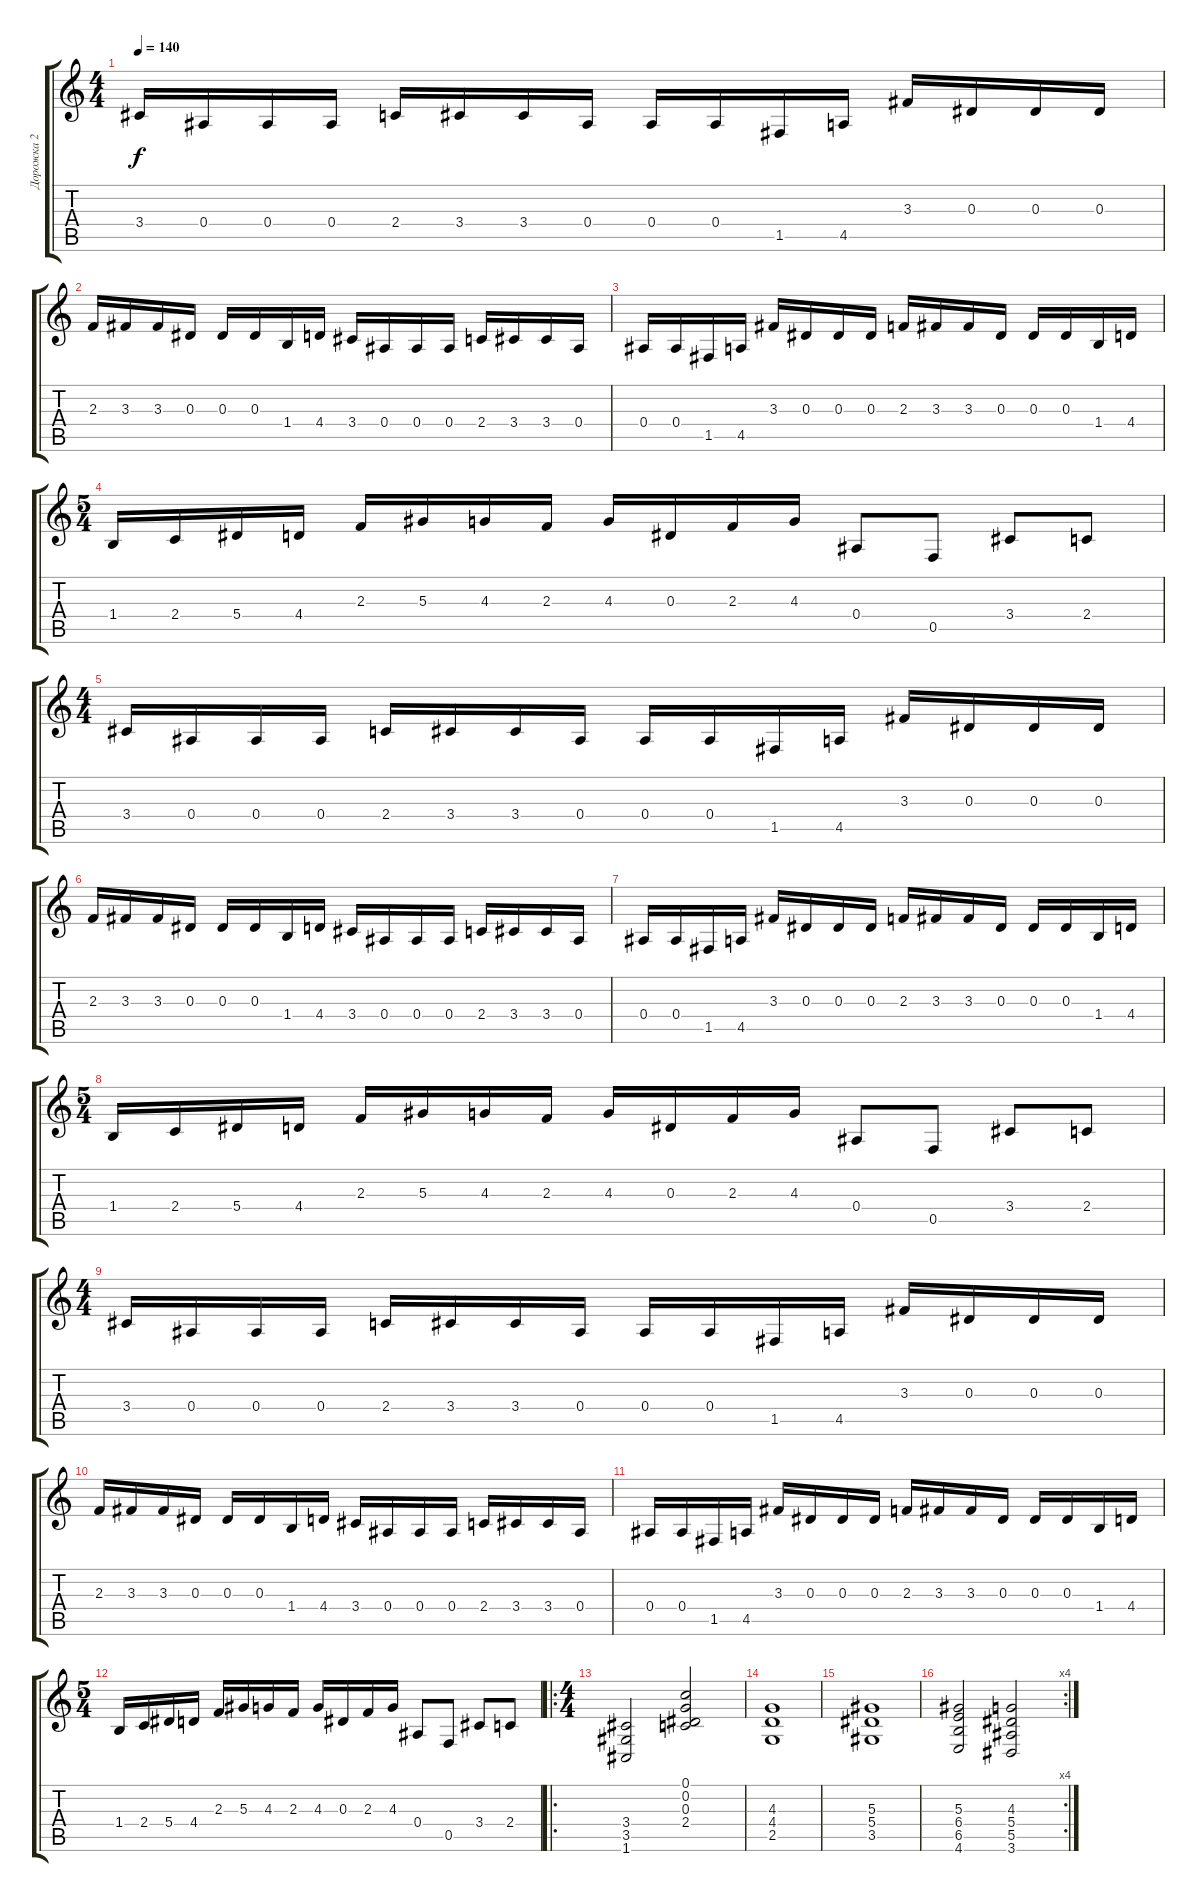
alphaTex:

\track ("Дорожка 2" "Дорожка 2") {instrument distortionguitar}
\staff {score tabs}
\tuning (C4 G3 Eb3 Bb2 F2 C2) {hide}
\ts (4 4)
\tempo 140
\clef g2
\ks c
3.4.16{dy f} 0.4.16 0.4.16 0.4.16 2.4.16 3.4.16 3.4.16 0.4.16 0.4.16 0.4.16 1.5.16 4.5.16 3.3.16 0.3.16 0.3.16 0.3.16 |
2.3.16 3.3.16 3.3.16 0.3.16 0.3.16 0.3.16 1.4.16 4.4.16 3.4.16 0.4.16 0.4.16 0.4.16 2.4.16 3.4.16 3.4.16 0.4.16 |
0.4.16 0.4.16 1.5.16 4.5.16 3.3.16 0.3.16 0.3.16 0.3.16 2.3.16 3.3.16 3.3.16 0.3.16 0.3.16 0.3.16 1.4.16 4.4.16 |
\ts (5 4)
1.4.16 2.4.16 5.4.16 4.4.16 2.3.16 5.3.16 4.3.16 2.3.16 4.3.16 0.3.16 2.3.16 4.3.16 0.4.8 0.5.8 3.4.8 2.4.8 |
\ts (4 4)
3.4.16 0.4.16 0.4.16 0.4.16 2.4.16 3.4.16 3.4.16 0.4.16 0.4.16 0.4.16 1.5.16 4.5.16 3.3.16 0.3.16 0.3.16 0.3.16 |
2.3.16 3.3.16 3.3.16 0.3.16 0.3.16 0.3.16 1.4.16 4.4.16 3.4.16 0.4.16 0.4.16 0.4.16 2.4.16 3.4.16 3.4.16 0.4.16 |
0.4.16 0.4.16 1.5.16 4.5.16 3.3.16 0.3.16 0.3.16 0.3.16 2.3.16 3.3.16 3.3.16 0.3.16 0.3.16 0.3.16 1.4.16 4.4.16 |
\ts (5 4)
1.4.16 2.4.16 5.4.16 4.4.16 2.3.16 5.3.16 4.3.16 2.3.16 4.3.16 0.3.16 2.3.16 4.3.16 0.4.8 0.5.8 3.4.8 2.4.8 |
\ts (4 4)
3.4.16 0.4.16 0.4.16 0.4.16 2.4.16 3.4.16 3.4.16 0.4.16 0.4.16 0.4.16 1.5.16 4.5.16 3.3.16 0.3.16 0.3.16 0.3.16 |
2.3.16 3.3.16 3.3.16 0.3.16 0.3.16 0.3.16 1.4.16 4.4.16 3.4.16 0.4.16 0.4.16 0.4.16 2.4.16 3.4.16 3.4.16 0.4.16 |
0.4.16 0.4.16 1.5.16 4.5.16 3.3.16 0.3.16 0.3.16 0.3.16 2.3.16 3.3.16 3.3.16 0.3.16 0.3.16 0.3.16 1.4.16 4.4.16 |
\ts (5 4)
1.4.16 2.4.16 5.4.16 4.4.16 2.3.16 5.3.16 4.3.16 2.3.16 4.3.16 0.3.16 2.3.16 4.3.16 0.4.8 0.5.8 3.4.8 2.4.8 |
\ro
\ts (4 4)
(3.4 3.5 1.6).2 (0.1 0.2 0.3 2.4).2 |
(4.3 4.4 2.5).1 |
(5.3 5.4 3.5).1 |
\rc 4
(5.3 6.4 6.5 4.6).2 (4.3 5.4 5.5 3.6).2
